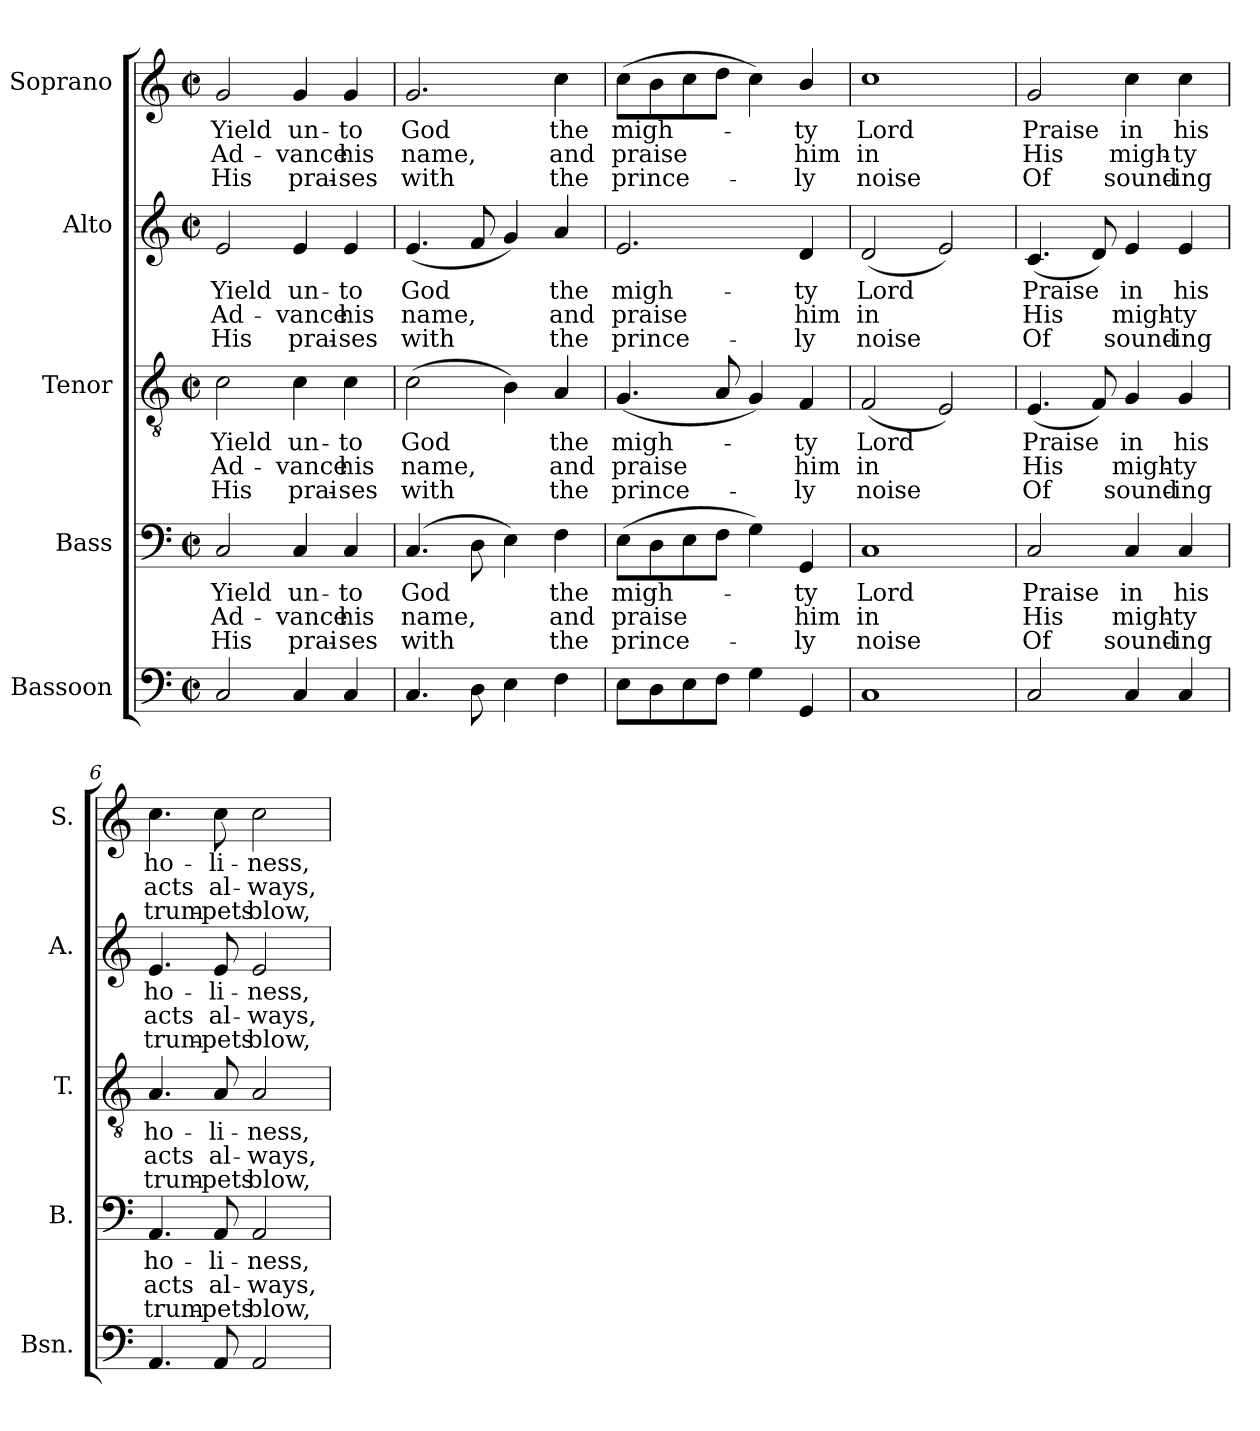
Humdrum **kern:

**kern	**kern	**text	**text	**text	**kern	**text	**text	**text	**kern	**text	**text	**text	**kern	**text	**text	**text
*part5	*part4	*part4	*part4	*part4	*part3	*part3	*part3	*part3	*part2	*part2	*part2	*part2	*part1	*part1	*part1	*part1
*staff5	*staff4	*staff4	*staff4	*staff4	*staff3	*staff3	*staff3	*staff3	*staff2	*staff2	*staff2	*staff2	*staff1	*staff1	*staff1	*staff1
*I"Bassoon	*I"Bass	*	*	*	*I"Tenor	*	*	*	*I"Alto	*	*	*	*I"Soprano	*	*	*
*I'Bsn.	*I'B.	*	*	*	*I'T.	*	*	*	*I'A.	*	*	*	*I'S.	*	*	*
!!LO:PB:g=z
*clefF4	*clefF4	*	*	*	*clefGv2	*	*	*	*clefG2	*	*	*	*clefG2	*	*	*
*	*	*	*	*	*ITrd7c12	*	*	*	*	*	*	*	*	*	*	*
*k[]	*k[]	*	*	*	*k[]	*	*	*	*k[]	*	*	*	*k[]	*	*	*
*C:	*C:	*	*	*	*C:	*	*	*	*C:	*	*	*	*C:	*	*	*
*M2/2	*M2/2	*	*	*	*M2/2	*	*	*	*M2/2	*	*	*	*M2/2	*	*	*
*met(c|)	*met(c|)	*	*	*	*met(c|)	*	*	*	*met(c|)	*	*	*	*met(c|)	*	*	*
=1	=1	=1	=1	=1	=1	=1	=1	=1	=1	=1	=1	=1	=1	=1	=1	=1
!	!	!LO:LY:b:color=#000000	!LO:LY:b:color=#000000	!LO:LY:b:color=#000000	!	!	!	!	!	!	!	!	!	!	!	!
!	!	!	!	!	!	!LO:LY:b:color=#000000	!LO:LY:b:color=#000000	!LO:LY:b:color=#000000	!	!	!	!	!	!	!	!
!	!	!	!	!	!	!	!	!	!	!LO:LY:b:color=#000000	!LO:LY:b:color=#000000	!LO:LY:b:color=#000000	!	!	!	!
!	!	!	!	!	!	!	!	!	!	!	!	!	!	!LO:LY:b:color=#000000	!LO:LY:b:color=#000000	!LO:LY:b:color=#000000
2Ci/	2Ci/	Yield	Ad-	His	2Ci\	Yield	Ad-	His	2ei/	Yield	Ad-	His	2gi/	Yield	Ad-	His
!	!	!LO:LY:b:color=#000000	!LO:LY:b:color=#000000	!LO:LY:b:color=#000000	!	!	!	!	!	!	!	!	!	!	!	!
!	!	!	!	!	!	!LO:LY:b:color=#000000	!LO:LY:b:color=#000000	!LO:LY:b:color=#000000	!	!	!	!	!	!	!	!
!	!	!	!	!	!	!	!	!	!	!LO:LY:b:color=#000000	!LO:LY:b:color=#000000	!LO:LY:b:color=#000000	!	!	!	!
!	!	!	!	!	!	!	!	!	!	!	!	!	!	!LO:LY:b:color=#000000	!LO:LY:b:color=#000000	!LO:LY:b:color=#000000
4Ci/	4Ci/	un-	-vance	prai-	4Ci\	un-	-vance	prai-	4ei/	un-	-vance	prai-	4gi/	un-	-vance	prai-
!	!	!LO:LY:b:color=#000000	!LO:LY:b:color=#000000	!LO:LY:b:color=#000000	!	!	!	!	!	!	!	!	!	!	!	!
!	!	!	!	!	!	!LO:LY:b:color=#000000	!LO:LY:b:color=#000000	!LO:LY:b:color=#000000	!	!	!	!	!	!	!	!
!	!	!	!	!	!	!	!	!	!	!LO:LY:b:color=#000000	!LO:LY:b:color=#000000	!LO:LY:b:color=#000000	!	!	!	!
!	!	!	!	!	!	!	!	!	!	!	!	!	!	!LO:LY:b:color=#000000	!LO:LY:b:color=#000000	!LO:LY:b:color=#000000
4Ci/	4Ci/	-to	his	-ses	4Ci\	-to	his	-ses	4ei/	-to	his	-ses	4gi/	-to	his	-ses
=2	=2	=2	=2	=2	=2	=2	=2	=2	=2	=2	=2	=2	=2	=2	=2	=2
!	!	!LO:LY:b:color=#000000	!LO:LY:b:color=#000000	!LO:LY:b:color=#000000	!	!	!	!	!	!	!	!	!	!	!	!
!	!	!	!	!	!	!LO:LY:b:color=#000000	!LO:LY:b:color=#000000	!LO:LY:b:color=#000000	!	!	!	!	!	!	!	!
!	!	!	!	!	!	!	!	!	!	!LO:LY:b:color=#000000	!LO:LY:b:color=#000000	!LO:LY:b:color=#000000	!	!	!	!
!	!	!	!	!	!	!	!	!	!	!	!	!	!	!LO:LY:b:color=#000000	!LO:LY:b:color=#000000	!LO:LY:b:color=#000000
4.Ci/	(4.Ci/	God	name,	with	(2Ci\	God	name,	with	(4.ei/	God	name,	with	2.gi/	God	name,	with
8Di\	8Di\	.	.	.	.	.	.	.	8fi/	.	.	.	.	.	.	.
4Ei\	4Ei\)	.	.	.	4BBi\)	.	.	.	4gi/)	.	.	.	.	.	.	.
!	!	!LO:LY:b:color=#000000	!LO:LY:b:color=#000000	!LO:LY:b:color=#000000	!	!	!	!	!	!	!	!	!	!	!	!
!	!	!	!	!	!	!LO:LY:b:color=#000000	!LO:LY:b:color=#000000	!LO:LY:b:color=#000000	!	!	!	!	!	!	!	!
!	!	!	!	!	!	!	!	!	!	!LO:LY:b:color=#000000	!LO:LY:b:color=#000000	!LO:LY:b:color=#000000	!	!	!	!
!	!	!	!	!	!	!	!	!	!	!	!	!	!	!LO:LY:b:color=#000000	!LO:LY:b:color=#000000	!LO:LY:b:color=#000000
4Fi\	4Fi\	the	and	the	4AAi/	the	and	the	4ai/	the	and	the	4cci\	the	and	the
=3	=3	=3	=3	=3	=3	=3	=3	=3	=3	=3	=3	=3	=3	=3	=3	=3
!	!	!LO:LY:b:color=#000000	!LO:LY:b:color=#000000	!LO:LY:b:color=#000000	!	!	!	!	!	!	!	!	!	!	!	!
!	!	!	!	!	!	!LO:LY:b:color=#000000	!LO:LY:b:color=#000000	!LO:LY:b:color=#000000	!	!	!	!	!	!	!	!
!	!	!	!	!	!	!	!	!	!	!LO:LY:b:color=#000000	!LO:LY:b:color=#000000	!LO:LY:b:color=#000000	!	!	!	!
!	!	!	!	!	!	!	!	!	!	!	!	!	!	!LO:LY:b:color=#000000	!LO:LY:b:color=#000000	!LO:LY:b:color=#000000
8Ei\L	(8Ei\L	migh-	praise	prince-	(4.GGi/	migh-	praise	prince-	2.ei/	migh-	praise	prince-	(8cci\L	migh-	praise	prince-
8Di\	8Di\	.	.	.	.	.	.	.	.	.	.	.	8bi\	.	.	.
8Ei\	8Ei\	.	.	.	.	.	.	.	.	.	.	.	8cci\	.	.	.
8Fi\J	8Fi\J	.	.	.	8AAi/	.	.	.	.	.	.	.	8ddi\J	.	.	.
4Gi\	4Gi\)	.	.	.	4GGi/)	.	.	.	.	.	.	.	4cci\)	.	.	.
!	!	!LO:LY:b:color=#000000	!LO:LY:b:color=#000000	!LO:LY:b:color=#000000	!	!	!	!	!	!	!	!	!	!	!	!
!	!	!	!	!	!	!LO:LY:b:color=#000000	!LO:LY:b:color=#000000	!LO:LY:b:color=#000000	!	!	!	!	!	!	!	!
!	!	!	!	!	!	!	!	!	!	!LO:LY:b:color=#000000	!LO:LY:b:color=#000000	!LO:LY:b:color=#000000	!	!	!	!
!	!	!	!	!	!	!	!	!	!	!	!	!	!	!LO:LY:b:color=#000000	!LO:LY:b:color=#000000	!LO:LY:b:color=#000000
4GGi/	4GGi/	-ty	him	-ly	4FFi/	-ty	him	-ly	4di/	-ty	him	-ly	4bi/	-ty	him	-ly
=4	=4	=4	=4	=4	=4	=4	=4	=4	=4	=4	=4	=4	=4	=4	=4	=4
!	!	!LO:LY:b:color=#000000	!LO:LY:b:color=#000000	!LO:LY:b:color=#000000	!	!	!	!	!	!	!	!	!	!	!	!
!	!	!	!	!	!	!LO:LY:b:color=#000000	!LO:LY:b:color=#000000	!LO:LY:b:color=#000000	!	!	!	!	!	!	!	!
!	!	!	!	!	!	!	!	!	!	!LO:LY:b:color=#000000	!LO:LY:b:color=#000000	!LO:LY:b:color=#000000	!	!	!	!
!	!	!	!	!	!	!	!	!	!	!	!	!	!	!LO:LY:b:color=#000000	!LO:LY:b:color=#000000	!LO:LY:b:color=#000000
1Ci	1Ci	Lord	in	noise	(2FFi/	Lord	in	noise	(2di/	Lord	in	noise	1cci	Lord	in	noise
.	.	.	.	.	2EEi/)	.	.	.	2ei/)	.	.	.	.	.	.	.
=5	=5	=5	=5	=5	=5	=5	=5	=5	=5	=5	=5	=5	=5	=5	=5	=5
!	!	!LO:LY:b:color=#000000	!LO:LY:b:color=#000000	!LO:LY:b:color=#000000	!	!	!	!	!	!	!	!	!	!	!	!
!	!	!	!	!	!	!LO:LY:b:color=#000000	!LO:LY:b:color=#000000	!LO:LY:b:color=#000000	!	!	!	!	!	!	!	!
!	!	!	!	!	!	!	!	!	!	!LO:LY:b:color=#000000	!LO:LY:b:color=#000000	!LO:LY:b:color=#000000	!	!	!	!
!	!	!	!	!	!	!	!	!	!	!	!	!	!	!LO:LY:b:color=#000000	!LO:LY:b:color=#000000	!LO:LY:b:color=#000000
2Ci/	2Ci/	Praise	His	Of	(4.EEi/	Praise	His	Of	(4.ci/	Praise	His	Of	2gi/	Praise	His	Of
.	.	.	.	.	8FFi/)	.	.	.	8di/)	.	.	.	.	.	.	.
!	!	!LO:LY:b:color=#000000	!LO:LY:b:color=#000000	!LO:LY:b:color=#000000	!	!	!	!	!	!	!	!	!	!	!	!
!	!	!	!	!	!	!LO:LY:b:color=#000000	!LO:LY:b:color=#000000	!LO:LY:b:color=#000000	!	!	!	!	!	!	!	!
!	!	!	!	!	!	!	!	!	!	!LO:LY:b:color=#000000	!LO:LY:b:color=#000000	!LO:LY:b:color=#000000	!	!	!	!
!	!	!	!	!	!	!	!	!	!	!	!	!	!	!LO:LY:b:color=#000000	!LO:LY:b:color=#000000	!LO:LY:b:color=#000000
4Ci/	4Ci/	in	migh-	sound-	4GGi/	in	migh-	sound-	4ei/	in	migh-	sound-	4cci\	in	migh-	sound-
!	!	!LO:LY:b:color=#000000	!LO:LY:b:color=#000000	!LO:LY:b:color=#000000	!	!	!	!	!	!	!	!	!	!	!	!
!	!	!	!	!	!	!LO:LY:b:color=#000000	!LO:LY:b:color=#000000	!LO:LY:b:color=#000000	!	!	!	!	!	!	!	!
!	!	!	!	!	!	!	!	!	!	!LO:LY:b:color=#000000	!LO:LY:b:color=#000000	!LO:LY:b:color=#000000	!	!	!	!
!	!	!	!	!	!	!	!	!	!	!	!	!	!	!LO:LY:b:color=#000000	!LO:LY:b:color=#000000	!LO:LY:b:color=#000000
4Ci/	4Ci/	his	-ty	-ing	4GGi/	his	-ty	-ing	4ei/	his	-ty	-ing	4cci\	his	-ty	-ing
=6	=6	=6	=6	=6	=6	=6	=6	=6	=6	=6	=6	=6	=6	=6	=6	=6
!	!	!LO:LY:b:color=#000000	!LO:LY:b:color=#000000	!LO:LY:b:color=#000000	!	!	!	!	!	!	!	!	!	!	!	!
!	!	!	!	!	!	!LO:LY:b:color=#000000	!LO:LY:b:color=#000000	!LO:LY:b:color=#000000	!	!	!	!	!	!	!	!
!	!	!	!	!	!	!	!	!	!	!LO:LY:b:color=#000000	!LO:LY:b:color=#000000	!LO:LY:b:color=#000000	!	!	!	!
!	!	!	!	!	!	!	!	!	!	!	!	!	!	!LO:LY:b:color=#000000	!LO:LY:b:color=#000000	!LO:LY:b:color=#000000
4.AAi/	4.AAi/	ho-	acts	trum-	4.AAi/	ho-	acts	trum-	4.ei/	ho-	acts	trum-	4.cci\	ho-	acts	trum-
!	!	!LO:LY:b:color=#000000	!LO:LY:b:color=#000000	!LO:LY:b:color=#000000	!	!	!	!	!	!	!	!	!	!	!	!
!	!	!	!	!	!	!LO:LY:b:color=#000000	!LO:LY:b:color=#000000	!LO:LY:b:color=#000000	!	!	!	!	!	!	!	!
!	!	!	!	!	!	!	!	!	!	!LO:LY:b:color=#000000	!LO:LY:b:color=#000000	!LO:LY:b:color=#000000	!	!	!	!
!	!	!	!	!	!	!	!	!	!	!	!	!	!	!LO:LY:b:color=#000000	!LO:LY:b:color=#000000	!LO:LY:b:color=#000000
8AAi/	8AAi/	-li-	al-	-pets	8AAi/	-li-	al-	-pets	8ei/	-li-	al-	-pets	8cci\	-li-	al-	-pets
!	!	!LO:LY:b:color=#000000	!LO:LY:b:color=#000000	!LO:LY:b:color=#000000	!	!	!	!	!	!	!	!	!	!	!	!
!	!	!	!	!	!	!LO:LY:b:color=#000000	!LO:LY:b:color=#000000	!LO:LY:b:color=#000000	!	!	!	!	!	!	!	!
!	!	!	!	!	!	!	!	!	!	!LO:LY:b:color=#000000	!LO:LY:b:color=#000000	!LO:LY:b:color=#000000	!	!	!	!
!	!	!	!	!	!	!	!	!	!	!	!	!	!	!LO:LY:b:color=#000000	!LO:LY:b:color=#000000	!LO:LY:b:color=#000000
2AAi/	2AAi/	-ness,	-ways,	blow,	2AAi/	-ness,	-ways,	blow,	2ei/	-ness,	-ways,	blow,	2cci\	-ness,	-ways,	blow,
=	=	=	=	=	=	=	=	=	=	=	=	=	=	=	=	=
*-	*-	*-	*-	*-	*-	*-	*-	*-	*-	*-	*-	*-	*-	*-	*-	*-
